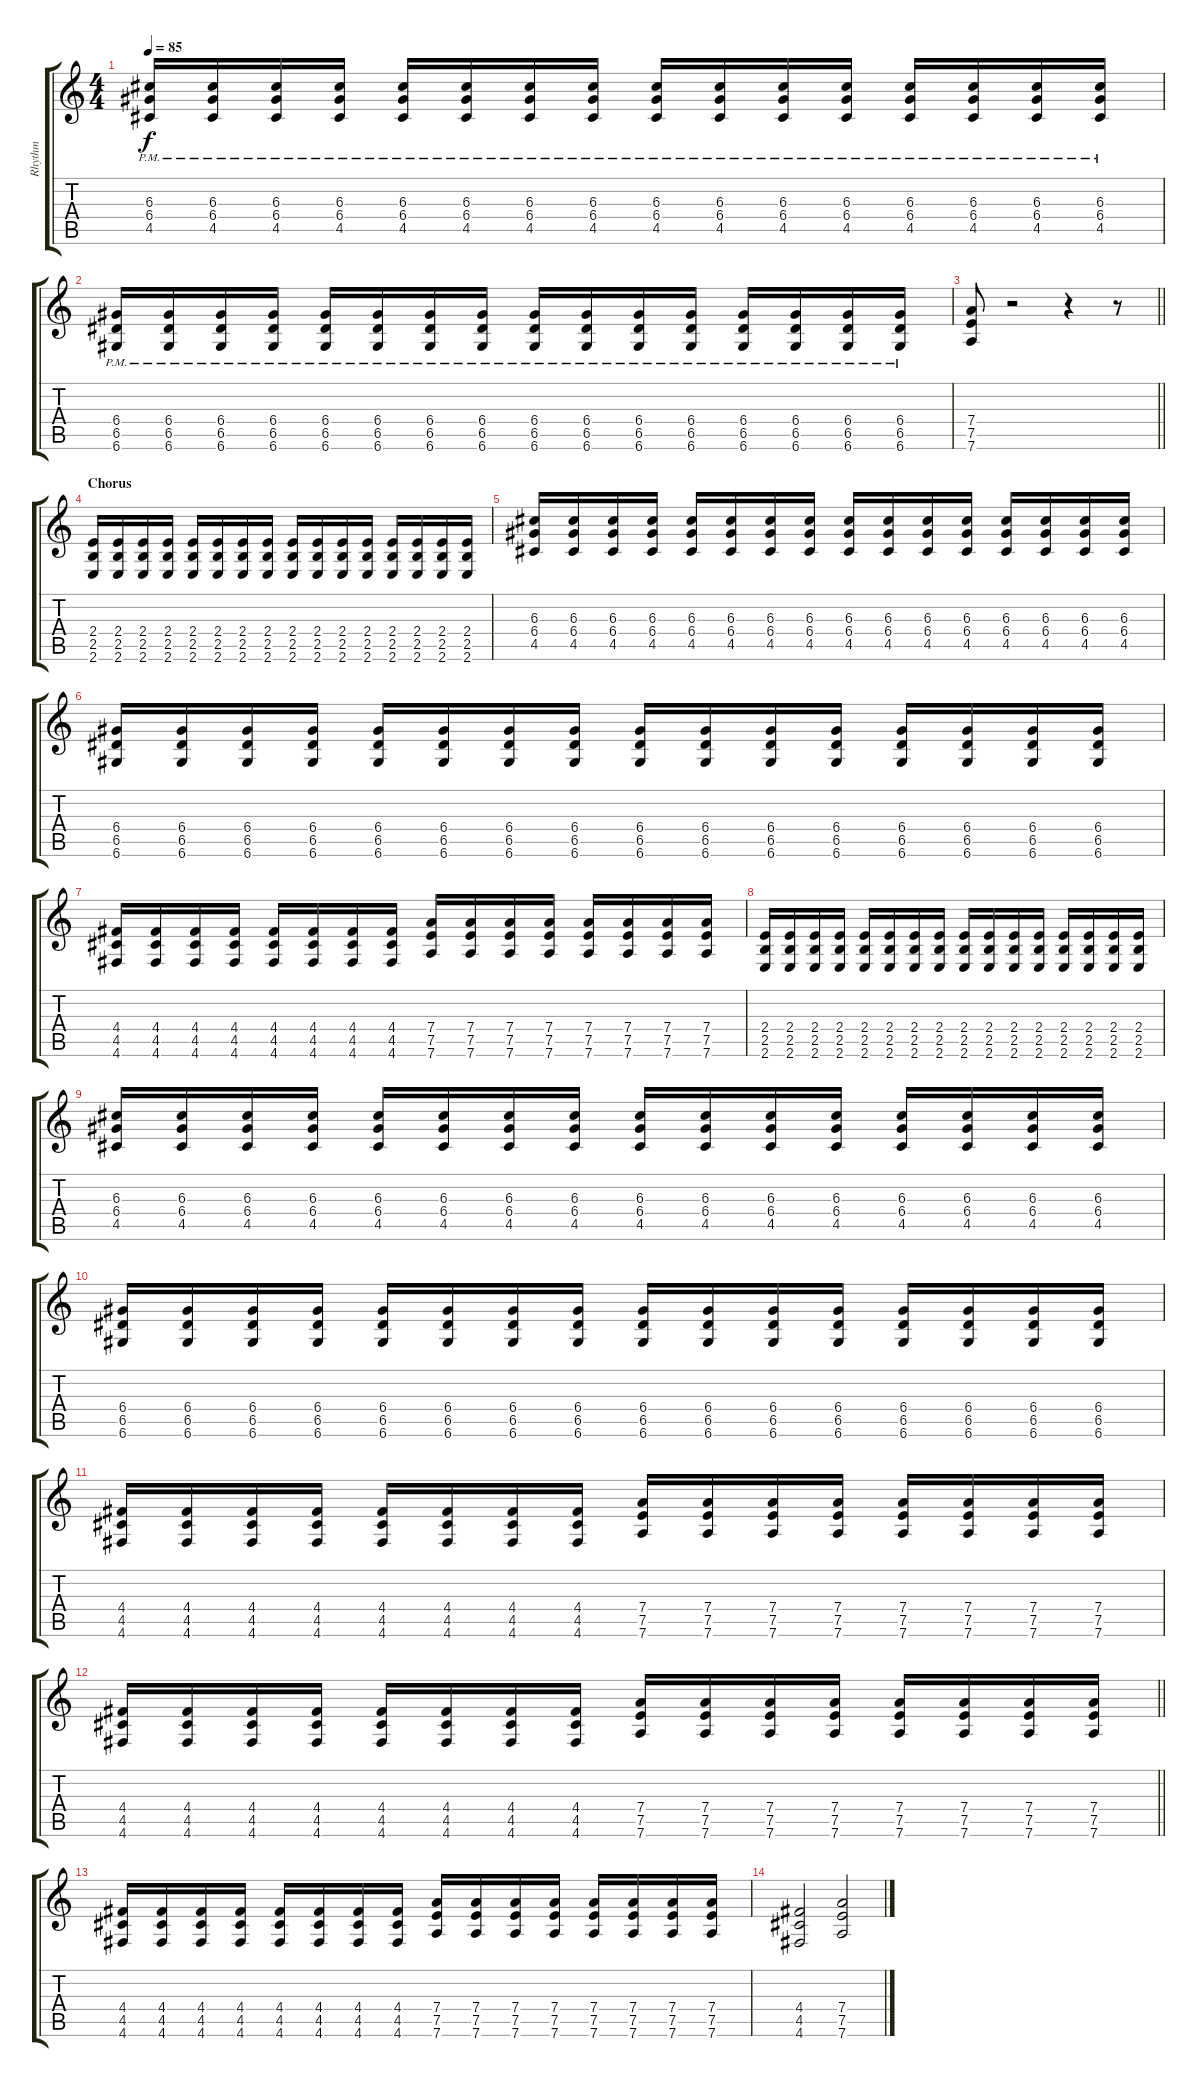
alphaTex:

\track ("Rhythm" "Rhythm") {instrument distortionguitar}
\staff {score tabs}
\tuning (E4 B3 G3 D3 A2 D2) {hide}
\ts (4 4)
\tempo 85
\clef g2
\ks c
(6.3{pm} 6.4{pm} 4.5{pm}).16{dy f} (6.3{pm} 6.4{pm} 4.5{pm}).16 (6.3{pm} 6.4{pm} 4.5{pm}).16 (6.3{pm} 6.4{pm} 4.5{pm}).16 (6.3{pm} 6.4{pm} 4.5{pm}).16 (6.3{pm} 6.4{pm} 4.5{pm}).16 (6.3{pm} 6.4{pm} 4.5{pm}).16 (6.3{pm} 6.4{pm} 4.5{pm}).16 (6.3{pm} 6.4{pm} 4.5{pm}).16 (6.3{pm} 6.4{pm} 4.5{pm}).16 (6.3{pm} 6.4{pm} 4.5{pm}).16 (6.3{pm} 6.4{pm} 4.5{pm}).16 (6.3{pm} 6.4{pm} 4.5{pm}).16 (6.3{pm} 6.4{pm} 4.5{pm}).16 (6.3{pm} 6.4{pm} 4.5{pm}).16 (6.3{pm} 6.4{pm} 4.5{pm}).16 |
(6.4{pm} 6.5{pm} 6.6{pm}).16 (6.4{pm} 6.5{pm} 6.6{pm}).16 (6.4{pm} 6.5{pm} 6.6{pm}).16 (6.4{pm} 6.5{pm} 6.6{pm}).16 (6.4{pm} 6.5{pm} 6.6{pm}).16 (6.4{pm} 6.5{pm} 6.6{pm}).16 (6.4{pm} 6.5{pm} 6.6{pm}).16 (6.4{pm} 6.5{pm} 6.6{pm}).16 (6.4{pm} 6.5{pm} 6.6{pm}).16 (6.4{pm} 6.5{pm} 6.6{pm}).16 (6.4{pm} 6.5{pm} 6.6{pm}).16 (6.4{pm} 6.5{pm} 6.6{pm}).16 (6.4{pm} 6.5{pm} 6.6{pm}).16 (6.4{pm} 6.5{pm} 6.6{pm}).16 (6.4{pm} 6.5{pm} 6.6{pm}).16 (6.4{pm} 6.5{pm} 6.6{pm}).16 |
\barLineRight lightlight
(7.4 7.5 7.6).8 r.2 r.4 r.8 |
\section ("" "Chorus")
(2.4 2.5 2.6).16 (2.4 2.5 2.6).16 (2.4 2.5 2.6).16 (2.4 2.5 2.6).16 (2.4 2.5 2.6).16 (2.4 2.5 2.6).16 (2.4 2.5 2.6).16 (2.4 2.5 2.6).16 (2.4 2.5 2.6).16 (2.4 2.5 2.6).16 (2.4 2.5 2.6).16 (2.4 2.5 2.6).16 (2.4 2.5 2.6).16 (2.4 2.5 2.6).16 (2.4 2.5 2.6).16 (2.4 2.5 2.6).16 |
(6.3 6.4 4.5).16 (6.3 6.4 4.5).16 (6.3 6.4 4.5).16 (6.3 6.4 4.5).16 (6.3 6.4 4.5).16 (6.3 6.4 4.5).16 (6.3 6.4 4.5).16 (6.3 6.4 4.5).16 (6.3 6.4 4.5).16 (6.3 6.4 4.5).16 (6.3 6.4 4.5).16 (6.3 6.4 4.5).16 (6.3 6.4 4.5).16 (6.3 6.4 4.5).16 (6.3 6.4 4.5).16 (6.3 6.4 4.5).16 |
(6.4 6.5 6.6).16 (6.4 6.5 6.6).16 (6.4 6.5 6.6).16 (6.4 6.5 6.6).16 (6.4 6.5 6.6).16 (6.4 6.5 6.6).16 (6.4 6.5 6.6).16 (6.4 6.5 6.6).16 (6.4 6.5 6.6).16 (6.4 6.5 6.6).16 (6.4 6.5 6.6).16 (6.4 6.5 6.6).16 (6.4 6.5 6.6).16 (6.4 6.5 6.6).16 (6.4 6.5 6.6).16 (6.4 6.5 6.6).16 |
(4.4 4.5 4.6).16 (4.4 4.5 4.6).16 (4.4 4.5 4.6).16 (4.4 4.5 4.6).16 (4.4 4.5 4.6).16 (4.4 4.5 4.6).16 (4.4 4.5 4.6).16 (4.4 4.5 4.6).16 (7.4 7.5 7.6).16 (7.4 7.5 7.6).16 (7.4 7.5 7.6).16 (7.4 7.5 7.6).16 (7.4 7.5 7.6).16 (7.4 7.5 7.6).16 (7.4 7.5 7.6).16 (7.4 7.5 7.6).16 |
(2.4 2.5 2.6).16 (2.4 2.5 2.6).16 (2.4 2.5 2.6).16 (2.4 2.5 2.6).16 (2.4 2.5 2.6).16 (2.4 2.5 2.6).16 (2.4 2.5 2.6).16 (2.4 2.5 2.6).16 (2.4 2.5 2.6).16 (2.4 2.5 2.6).16 (2.4 2.5 2.6).16 (2.4 2.5 2.6).16 (2.4 2.5 2.6).16 (2.4 2.5 2.6).16 (2.4 2.5 2.6).16 (2.4 2.5 2.6).16 |
(6.3 6.4 4.5).16 (6.3 6.4 4.5).16 (6.3 6.4 4.5).16 (6.3 6.4 4.5).16 (6.3 6.4 4.5).16 (6.3 6.4 4.5).16 (6.3 6.4 4.5).16 (6.3 6.4 4.5).16 (6.3 6.4 4.5).16 (6.3 6.4 4.5).16 (6.3 6.4 4.5).16 (6.3 6.4 4.5).16 (6.3 6.4 4.5).16 (6.3 6.4 4.5).16 (6.3 6.4 4.5).16 (6.3 6.4 4.5).16 |
(6.4 6.5 6.6).16 (6.4 6.5 6.6).16 (6.4 6.5 6.6).16 (6.4 6.5 6.6).16 (6.4 6.5 6.6).16 (6.4 6.5 6.6).16 (6.4 6.5 6.6).16 (6.4 6.5 6.6).16 (6.4 6.5 6.6).16 (6.4 6.5 6.6).16 (6.4 6.5 6.6).16 (6.4 6.5 6.6).16 (6.4 6.5 6.6).16 (6.4 6.5 6.6).16 (6.4 6.5 6.6).16 (6.4 6.5 6.6).16 |
(4.4 4.5 4.6).16 (4.4 4.5 4.6).16 (4.4 4.5 4.6).16 (4.4 4.5 4.6).16 (4.4 4.5 4.6).16 (4.4 4.5 4.6).16 (4.4 4.5 4.6).16 (4.4 4.5 4.6).16 (7.4 7.5 7.6).16 (7.4 7.5 7.6).16 (7.4 7.5 7.6).16 (7.4 7.5 7.6).16 (7.4 7.5 7.6).16 (7.4 7.5 7.6).16 (7.4 7.5 7.6).16 (7.4 7.5 7.6).16 |
\barLineRight lightlight
(4.4 4.5 4.6).16 (4.4 4.5 4.6).16 (4.4 4.5 4.6).16 (4.4 4.5 4.6).16 (4.4 4.5 4.6).16 (4.4 4.5 4.6).16 (4.4 4.5 4.6).16 (4.4 4.5 4.6).16 (7.4 7.5 7.6).16 (7.4 7.5 7.6).16 (7.4 7.5 7.6).16 (7.4 7.5 7.6).16 (7.4 7.5 7.6).16 (7.4 7.5 7.6).16 (7.4 7.5 7.6).16 (7.4 7.5 7.6).16 |
(4.4 4.5 4.6).16 (4.4 4.5 4.6).16 (4.4 4.5 4.6).16 (4.4 4.5 4.6).16 (4.4 4.5 4.6).16 (4.4 4.5 4.6).16 (4.4 4.5 4.6).16 (4.4 4.5 4.6).16 (7.4 7.5 7.6).16 (7.4 7.5 7.6).16 (7.4 7.5 7.6).16 (7.4 7.5 7.6).16 (7.4 7.5 7.6).16 (7.4 7.5 7.6).16 (7.4 7.5 7.6).16 (7.4 7.5 7.6).16 |
(4.4 4.5 4.6).2 (7.4 7.5 7.6).2
